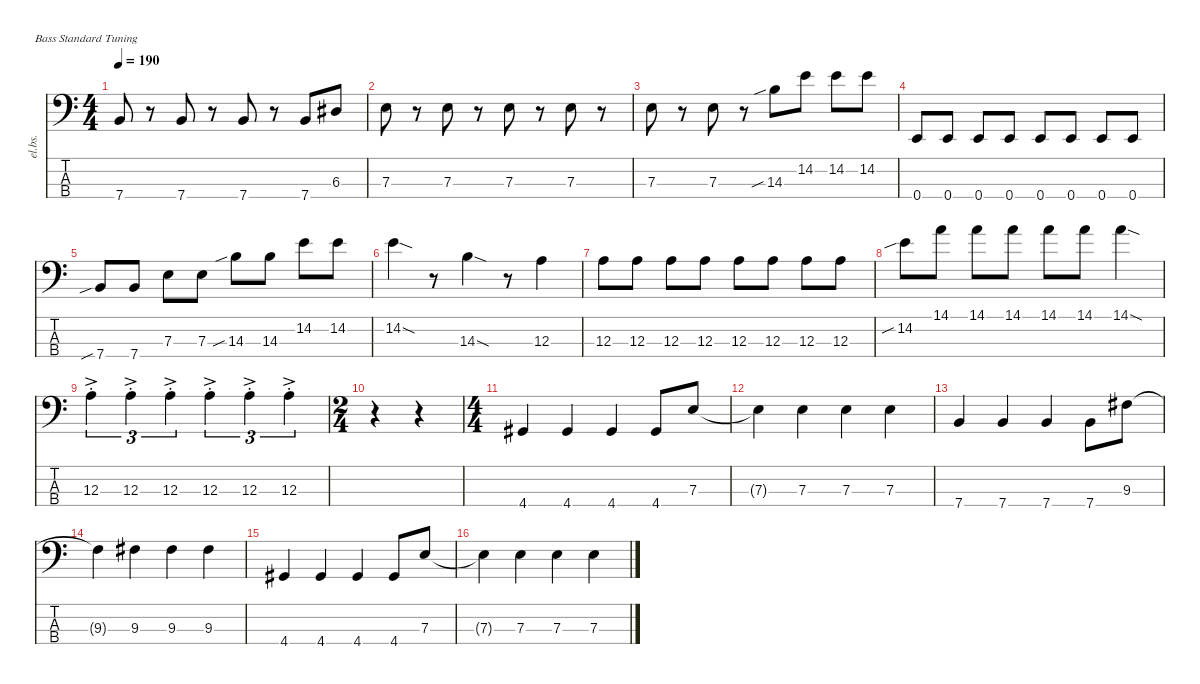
\defaultSystemsLayout 4
\hideDynamics
\bracketExtendMode nobrackets
\track ("Electric Bass" "el.bs.") {instrument electricbassfinger}
\staff {score tabs}
\tuning (G2 D2 A1 E1)
\ts (4 4)
\tempo 190
\clef f4
\ks c
7.4.8{dy mf} r.8 7.4.8 r.8 7.4.8 r.8 7.4.8 6.3{acc #}.8 |
7.3.8 r.8 7.3.8 r.8 7.3.8 r.8 7.3.8 r.8 |
7.3.8 r.8 7.3.8 r.8 14.3{sib}.8 14.2.8 14.2.8 14.2.8 |
0.4.8 0.4.8 0.4.8 0.4.8 0.4.8 0.4.8 0.4.8 0.4.8 |
7.4{sib}.8 7.4.8 7.3.8 7.3.8 14.3{sib}.8 14.3.8 14.2.8 14.2.8 |
14.2{sod}.4 r.8 14.3{sod}.4 r.8 12.3.4 |
12.3.8 12.3.8 12.3.8 12.3.8 12.3.8 12.3.8 12.3.8 12.3.8 |
14.2{sib}.8 14.1.8 14.1.8 14.1.8 14.1.8 14.1.8 14.1{sod}.4 |
12.3{ac st}.4{tu (3 2) dy p} 12.3{ac st}.4{tu (3 2)} 12.3{ac st}.4{tu (3 2)} 12.3{ac st}.4{tu (3 2)} 12.3{ac st}.4{tu (3 2)} 12.3{ac st}.4{tu (3 2)} |
\ts (2 4)
\beaming (8 2 2 2 2)
r.4 r.4 |
\ts (4 4)
\beaming (8 2 2 2 2)
4.4{acc #}.4{dy mf} 4.4{acc #}.4 4.4{acc #}.4 4.4{acc #}.8 7.3.8 |
7.3{t}.4 7.3.4 7.3.4 7.3.4 |
7.4.4 7.4.4 7.4.4 7.4.8 9.3{acc #}.8 |
9.3{t acc #}.4 9.3{acc #}.4 9.3{acc #}.4 9.3{acc #}.4 |
4.4{acc #}.4 4.4{acc #}.4 4.4{acc #}.4 4.4{acc #}.8 7.3.8 |
7.3{t}.4 7.3.4 7.3.4 7.3.4
